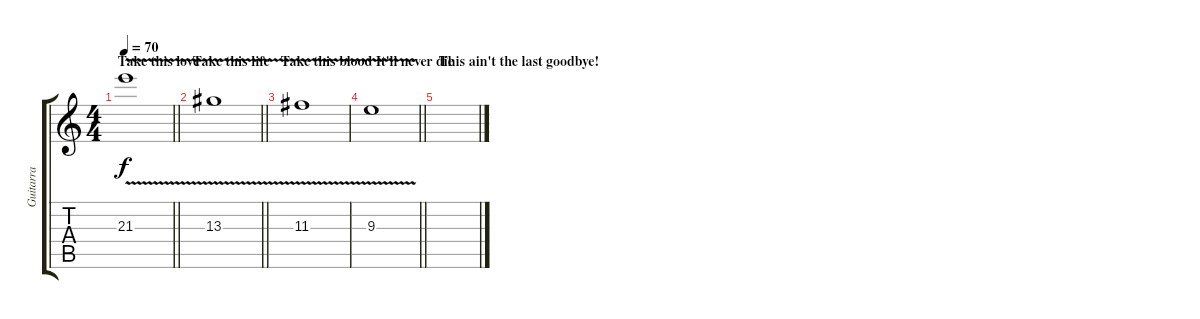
\track ("Guitarra" "Guitarra") {instrument overdrivenguitar}
\staff {score tabs}
\tuning (E4 B3 G3 D3 A2 E2) {hide}
\ts (4 4)
\section ("" "Take this love")
\tempo 70
\clef g2
\barLineRight lightlight
\ks c
21.3{v}.1{dy f} |
\section ("" "Take this life")
\barLineRight lightlight
13.3{v}.1 |
\section ("" "Take this blood It'll never die")
11.3{v}.1 |
\barLineRight lightlight
9.3{v}.1 |
\section ("" "This ain't the last goodbye!")
